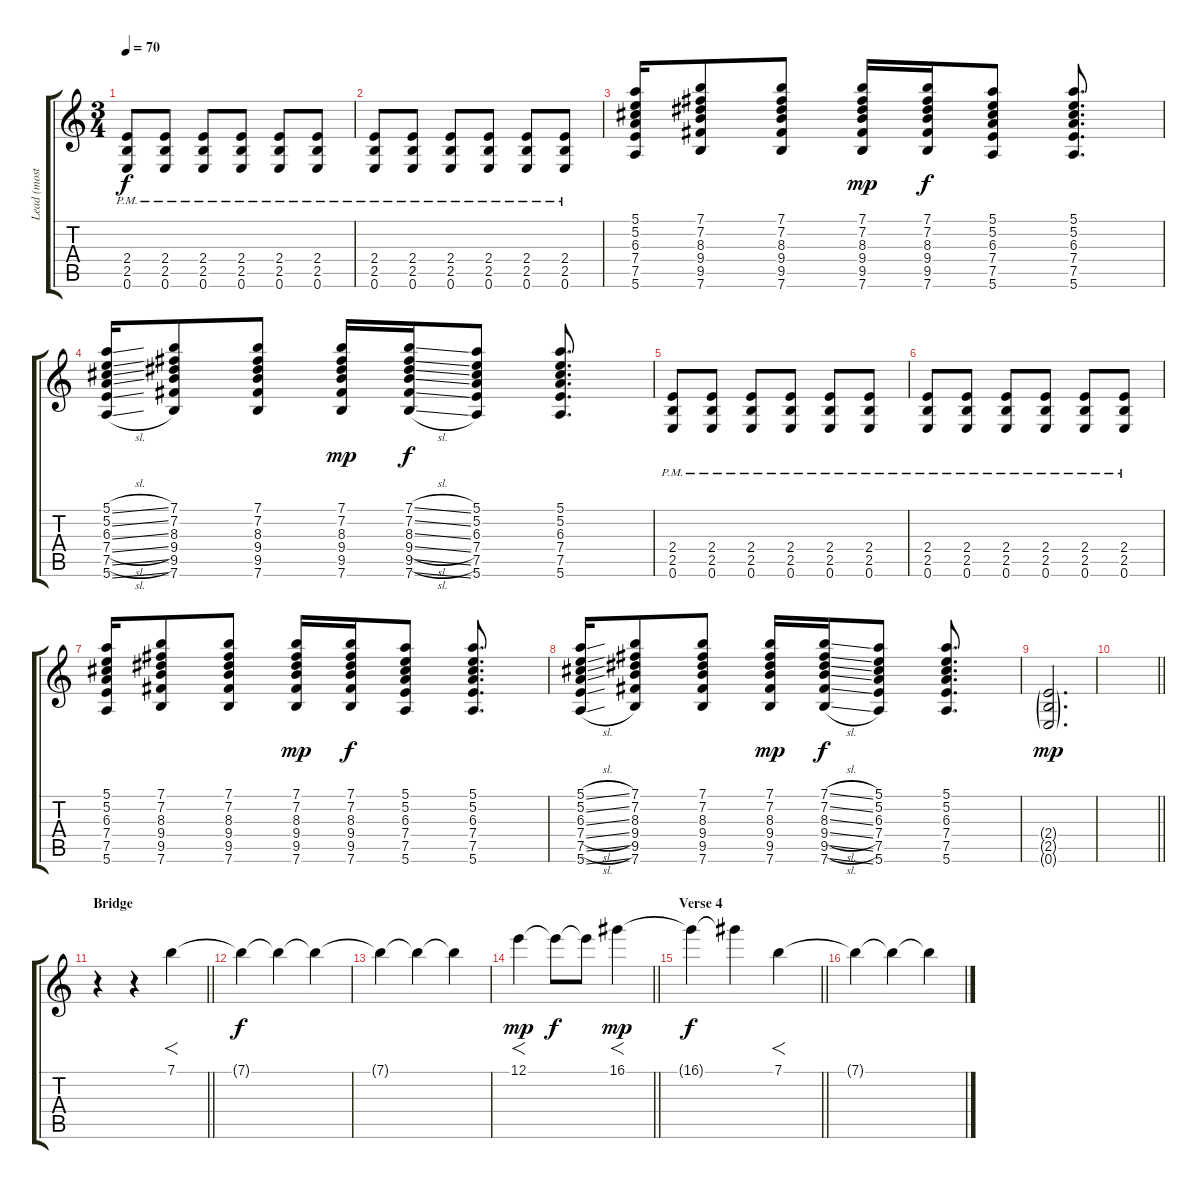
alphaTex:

\track ("Lead (mostly feedback)" "Lead (most") {instrument overdrivenguitar}
\staff {score tabs}
\tuning (E4 B3 G3 D3 A2 E2) {hide}
\ts (3 4)
\tempo 70
\clef g2
\ks c
(2.4 2.5{pm} 0.6{pm}).8{dy f} (2.4 2.5{pm} 0.6{pm}).8 (2.4 2.5{pm} 0.6{pm}).8 (2.4 2.5{pm} 0.6{pm}).8 (2.4 2.5{pm} 0.6{pm}).8 (2.4 2.5{pm} 0.6{pm}).8 |
(2.4 2.5{pm} 0.6{pm}).8 (2.4 2.5{pm} 0.6{pm}).8 (2.4 2.5{pm} 0.6{pm}).8 (2.4 2.5{pm} 0.6{pm}).8 (2.4 2.5{pm} 0.6{pm}).8 (2.4 2.5{pm} 0.6{pm}).8 |
(5.1 5.2 6.3 7.4 7.5 5.6).16 (7.1 7.2 8.3 9.4 9.5 7.6).8 (7.1 7.2 8.3 9.4 9.5 7.6).8 (7.1 7.2 8.3 9.4 9.5 7.6).16{dy mp} (7.1 7.2 8.3 9.4 9.5 7.6).16{dy f} (5.1 5.2 6.3 7.4 7.5 5.6).8 (5.1 5.2 6.3 7.4 7.5 5.6).8{d} |
(5.1{sl} 5.2{sl} 6.3{sl} 7.4{sl} 7.5{sl} 5.6{sl}).16 (7.1 7.2 8.3 9.4 9.5 7.6).8 (7.1 7.2 8.3 9.4 9.5 7.6).8 (7.1 7.2 8.3 9.4 9.5 7.6).16{dy mp} (7.1{sl} 7.2{sl} 8.3{sl} 9.4{sl} 9.5{sl} 7.6{sl}).16{dy f} (5.1 5.2 6.3 7.4 7.5 5.6).8 (5.1 5.2 6.3 7.4 7.5 5.6).8{d} |
(2.4 2.5{pm} 0.6{pm}).8 (2.4 2.5{pm} 0.6{pm}).8 (2.4 2.5{pm} 0.6{pm}).8 (2.4 2.5{pm} 0.6{pm}).8 (2.4 2.5{pm} 0.6{pm}).8 (2.4 2.5{pm} 0.6{pm}).8 |
(2.4 2.5{pm} 0.6{pm}).8 (2.4 2.5{pm} 0.6{pm}).8 (2.4 2.5{pm} 0.6{pm}).8 (2.4 2.5{pm} 0.6{pm}).8 (2.4 2.5{pm} 0.6{pm}).8 (2.4 2.5{pm} 0.6{pm}).8 |
(5.1 5.2 6.3 7.4 7.5 5.6).16 (7.1 7.2 8.3 9.4 9.5 7.6).8 (7.1 7.2 8.3 9.4 9.5 7.6).8 (7.1 7.2 8.3 9.4 9.5 7.6).16{dy mp} (7.1 7.2 8.3 9.4 9.5 7.6).16{dy f} (5.1 5.2 6.3 7.4 7.5 5.6).8 (5.1 5.2 6.3 7.4 7.5 5.6).8{d} |
(5.1{sl} 5.2{sl} 6.3{sl} 7.4{sl} 7.5{sl} 5.6{sl}).16 (7.1 7.2 8.3 9.4 9.5 7.6).8 (7.1 7.2 8.3 9.4 9.5 7.6).8 (7.1 7.2 8.3 9.4 9.5 7.6).16{dy mp} (7.1{sl} 7.2{sl} 8.3{sl} 9.4{sl} 9.5{sl} 7.6{sl}).16{dy f} (5.1 5.2 6.3 7.4 7.5 5.6).8 (5.1 5.2 6.3 7.4 7.5 5.6).8{d} |
(2.4{g} 2.5{g} 0.6{g}).2{d dy mp} |
\barLineRight lightlight
|
\section ("" "Bridge")
\barLineRight lightlight
r.4 r.4 7.1.4{f volume 12} |
7.1{t}.4{dy f} 7.1{t}.4 7.1{t}.4 |
7.1{t}.4 7.1{t}.4 7.1{t}.4 |
\barLineRight lightlight
12.1.4{f dy mp} 12.1{t}.8{dy f} 12.1{t}.8 16.1.4{f dy mp} |
\section ("" "Verse 4")
\barLineRight lightlight
16.1{t}.4{dy f} 16.1{t}.4{volume 0} 7.1.4{f volume 12} |
7.1{t}.4 7.1{t}.4{volume 0} 7.1{t}.4
